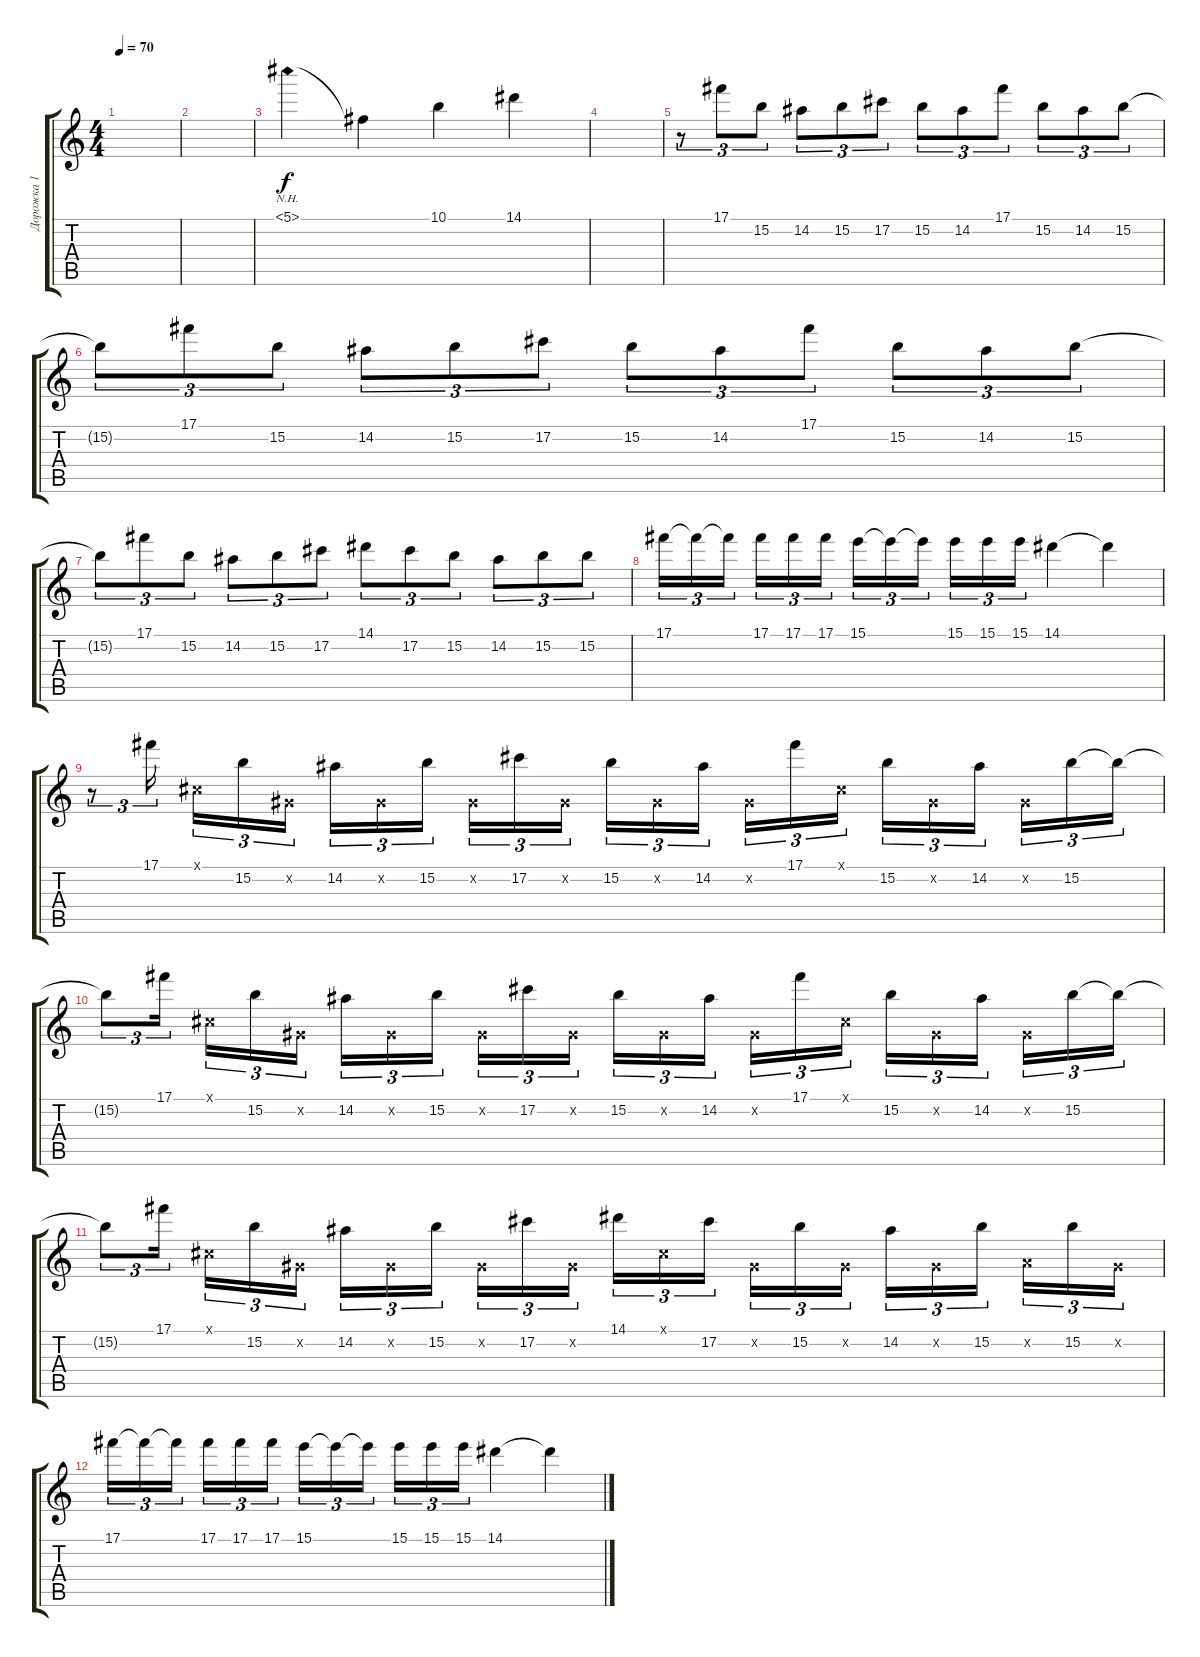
\track ("Дорожка 1" "Дорожка 1") {instrument electricguitarclean}
\staff {score tabs}
\tuning (Db4 Ab3 E3 B2 Gb2 B1) {hide}
\ts (4 4)
\tempo 70
\clef g2
\ks c
|
|
5.1{nh}.4 5.1{t}.4 10.1.4 14.1.4 |
|
r.8{tu (3 2)} 17.1.8{tu (3 2)} 15.2.8{tu (3 2)} 14.2.8{tu (3 2)} 15.2.8{tu (3 2)} 17.2.8{tu (3 2)} 15.2.8{tu (3 2)} 14.2.8{tu (3 2)} 17.1.8{tu (3 2)} 15.2.8{tu (3 2)} 14.2.8{tu (3 2)} 15.2.8{tu (3 2)} |
15.2{t}.8{tu (3 2)} 17.1.8{tu (3 2)} 15.2.8{tu (3 2)} 14.2.8{tu (3 2)} 15.2.8{tu (3 2)} 17.2.8{tu (3 2)} 15.2.8{tu (3 2)} 14.2.8{tu (3 2)} 17.1.8{tu (3 2)} 15.2.8{tu (3 2)} 14.2.8{tu (3 2)} 15.2.8{tu (3 2)} |
15.2{t}.8{tu (3 2)} 17.1.8{tu (3 2)} 15.2.8{tu (3 2)} 14.2.8{tu (3 2)} 15.2.8{tu (3 2)} 17.2.8{tu (3 2)} 14.1.8{tu (3 2)} 17.2.8{tu (3 2)} 15.2.8{tu (3 2)} 14.2.8{tu (3 2)} 15.2.8{tu (3 2)} 15.2.8{tu (3 2)} |
17.1.16{tu (3 2)} 17.1{t}.16{tu (3 2)} 17.1{t}.16{tu (3 2)} 17.1.16{tu (3 2)} 17.1.16{tu (3 2)} 17.1.16{tu (3 2)} 15.1.16{tu (3 2)} 15.1{t}.16{tu (3 2)} 15.1{t}.16{tu (3 2)} 15.1.16{tu (3 2)} 15.1.16{tu (3 2)} 15.1.16{tu (3 2)} 14.1.4 14.1{t}.4 |
r.8{tu (3 2)} 17.1.16{tu (3 2)} 0.1{x}.16{tu (3 2)} 15.2.16{tu (3 2)} 0.2{x}.16{tu (3 2)} 14.2.16{tu (3 2)} 0.2{x}.16{tu (3 2)} 15.2.16{tu (3 2)} 0.2{x}.16{tu (3 2)} 17.2.16{tu (3 2)} 0.2{x}.16{tu (3 2)} 15.2.16{tu (3 2)} 0.2{x}.16{tu (3 2)} 14.2.16{tu (3 2)} 0.2{x}.16{tu (3 2)} 17.1.16{tu (3 2)} 0.1{x}.16{tu (3 2)} 15.2.16{tu (3 2)} 0.2{x}.16{tu (3 2)} 14.2.16{tu (3 2)} 0.2{x}.16{tu (3 2)} 15.2.16{tu (3 2)} 15.2{t}.16{tu (3 2)} |
15.2{t}.8{tu (3 2)} 17.1.16{tu (3 2)} 0.1{x}.16{tu (3 2)} 15.2.16{tu (3 2)} 0.2{x}.16{tu (3 2)} 14.2.16{tu (3 2)} 0.2{x}.16{tu (3 2)} 15.2.16{tu (3 2)} 0.2{x}.16{tu (3 2)} 17.2.16{tu (3 2)} 0.2{x}.16{tu (3 2)} 15.2.16{tu (3 2)} 0.2{x}.16{tu (3 2)} 14.2.16{tu (3 2)} 0.2{x}.16{tu (3 2)} 17.1.16{tu (3 2)} 0.1{x}.16{tu (3 2)} 15.2.16{tu (3 2)} 0.2{x}.16{tu (3 2)} 14.2.16{tu (3 2)} 0.2{x}.16{tu (3 2)} 15.2.16{tu (3 2)} 15.2{t}.16{tu (3 2)} |
15.2{t}.8{tu (3 2)} 17.1.16{tu (3 2)} 0.1{x}.16{tu (3 2)} 15.2.16{tu (3 2)} 0.2{x}.16{tu (3 2)} 14.2.16{tu (3 2)} 0.2{x}.16{tu (3 2)} 15.2.16{tu (3 2)} 0.2{x}.16{tu (3 2)} 17.2.16{tu (3 2)} 0.2{x}.16{tu (3 2)} 14.1.16{tu (3 2)} 0.1{x}.16{tu (3 2)} 17.2.16{tu (3 2)} 0.2{x}.16{tu (3 2)} 15.2.16{tu (3 2)} 0.2{x}.16{tu (3 2)} 14.2.16{tu (3 2)} 0.2{x}.16{tu (3 2)} 15.2.16{tu (3 2)} 1.2{x}.16{tu (3 2)} 15.2.16{tu (3 2)} 0.2{x}.16{tu (3 2)} |
17.1.16{tu (3 2)} 17.1{t}.16{tu (3 2)} 17.1{t}.16{tu (3 2)} 17.1.16{tu (3 2)} 17.1.16{tu (3 2)} 17.1.16{tu (3 2)} 15.1.16{tu (3 2)} 15.1{t}.16{tu (3 2)} 15.1{t}.16{tu (3 2)} 15.1.16{tu (3 2)} 15.1.16{tu (3 2)} 15.1.16{tu (3 2)} 14.1.4 14.1{t}.4
